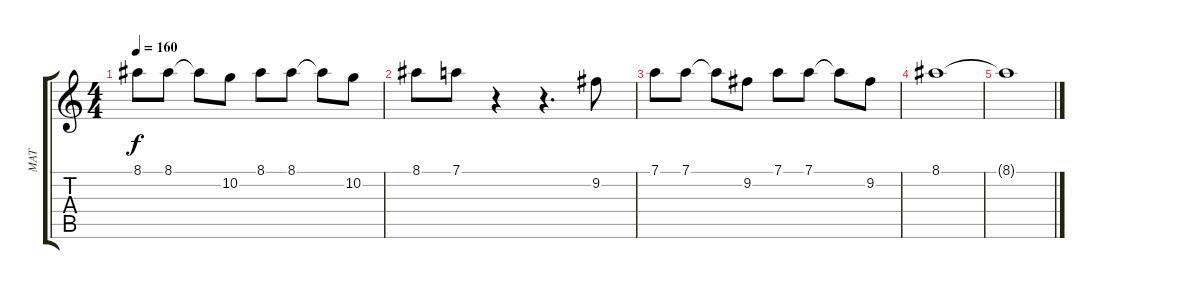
\track ("MAT " "MAT ") {instrument distortionguitar}
\staff {score tabs}
\tuning (D4 A3 F3 C3 G2 D2) {hide}
\ts (4 4)
\tempo 160
\clef g2
\ks c
8.1.8{dy f} 8.1.8 8.1{t}.8 10.2.8 8.1.8 8.1.8 8.1{t}.8 10.2.8 |
8.1.8 7.1.8 r.4 r.4{d} 9.2.8 |
7.1.8 7.1.8 7.1{t}.8 9.2.8 7.1.8 7.1.8 7.1{t}.8 9.2.8 |
8.1.1 |
8.1{t}.1
